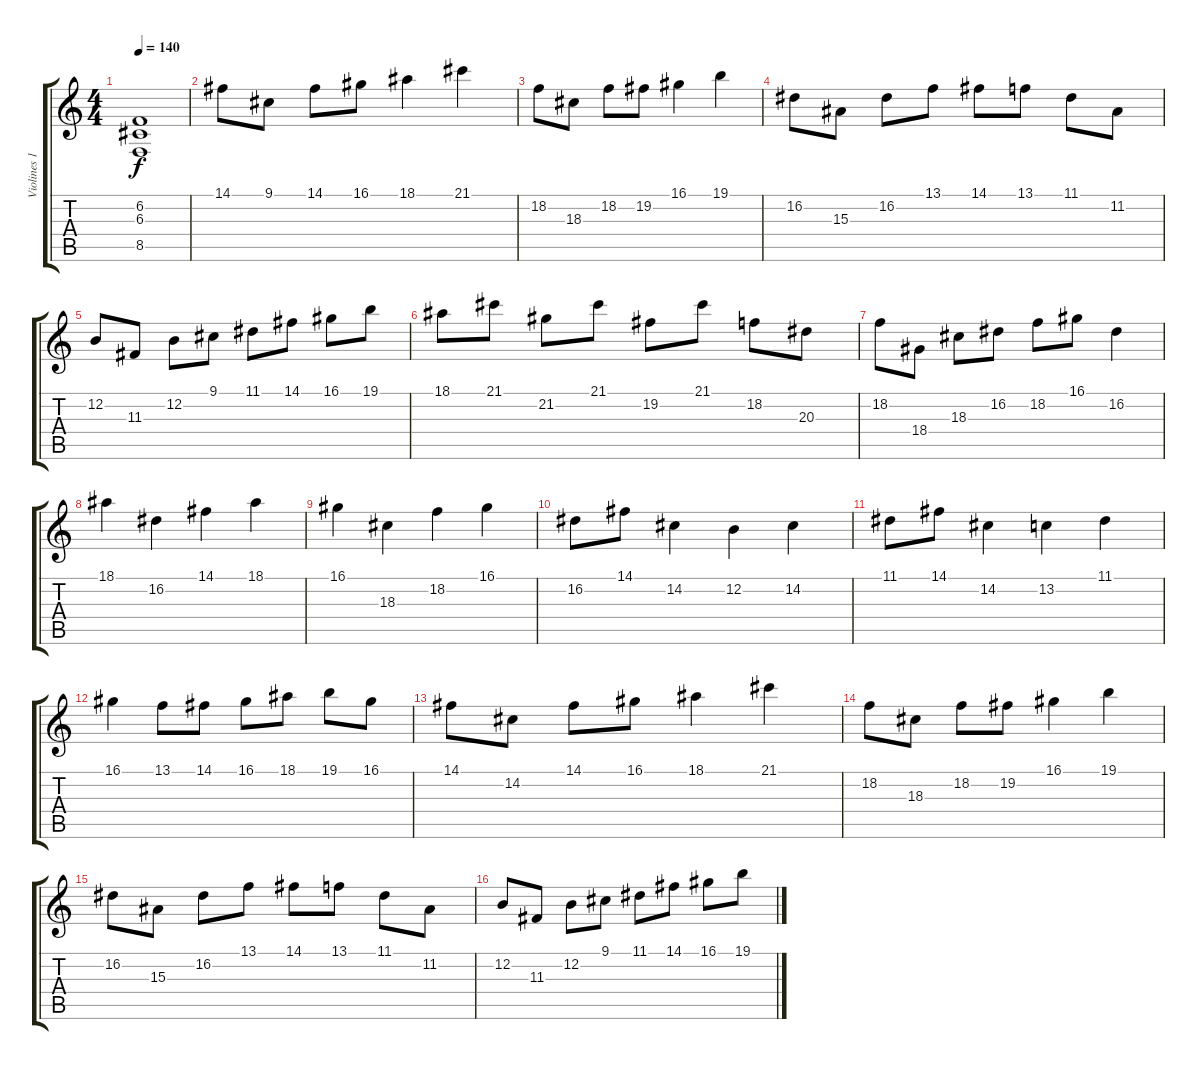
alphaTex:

\track ("Violines 1" "Violines 1") {instrument stringensemble1}
\staff {score tabs}
\tuning (E4 B3 G3 D3 A2 E2) {hide}
\ts (4 4)
\tempo 140
\clef g2
\ks c
(6.2 6.3 8.5).1{dy f} |
14.1.8 9.1.8 14.1.8 16.1.8 18.1.4 21.1.4 |
18.2.8 18.3.8 18.2.8 19.2.8 16.1.4 19.1.4 |
16.2.8 15.3.8 16.2.8 13.1.8 14.1.8 13.1.8 11.1.8 11.2.8 |
12.2.8 11.3.8 12.2.8 9.1.8 11.1.8 14.1.8 16.1.8 19.1.8 |
18.1.8 21.1.8 21.2.8 21.1.8 19.2.8 21.1.8 18.2.8 20.3.8 |
18.2.8 18.4.8 18.3.8 16.2.8 18.2.8 16.1.8 16.2.4 |
18.1.4 16.2.4 14.1.4 18.1.4 |
16.1.4 18.3.4 18.2.4 16.1.4 |
16.2.8 14.1.8 14.2.4 12.2.4 14.2.4 |
11.1.8 14.1.8 14.2.4 13.2.4 11.1.4 |
16.1.4 13.1.8 14.1.8 16.1.8 18.1.8 19.1.8 16.1.8 |
14.1.8 14.2.8 14.1.8 16.1.8 18.1.4 21.1.4 |
18.2.8 18.3.8 18.2.8 19.2.8 16.1.4 19.1.4 |
16.2.8 15.3.8 16.2.8 13.1.8 14.1.8 13.1.8 11.1.8 11.2.8 |
12.2.8 11.3.8 12.2.8 9.1.8 11.1.8 14.1.8 16.1.8 19.1.8
